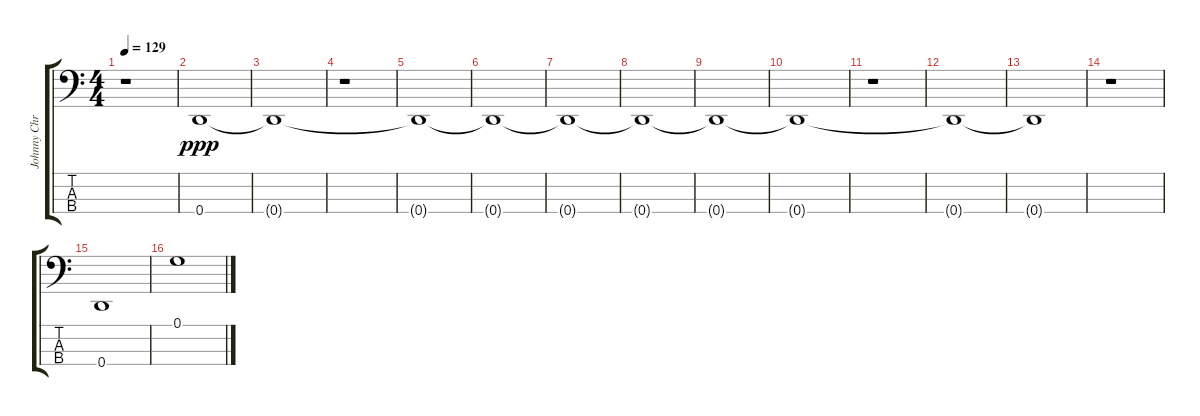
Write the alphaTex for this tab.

\track ("Johnny Christ (Bass)" "Johnny Chr") {instrument electricbasspick}
\staff {score tabs}
\tuning (G2 D2 A1 D1) {hide}
\ts (4 4)
\tempo 129
\clef f4
\ks c
r.1{dy ppp} |
0.4{t}.1 |
0.4{t}.1 |
r.1 |
0.4{t}.1 |
0.4{t}.1 |
0.4{t}.1 |
0.4{t}.1 |
0.4{t}.1 |
0.4{t}.1 |
r.1 |
0.4{t}.1 |
0.4{t}.1 |
r.1 |
0.4.1 |
0.1.1
